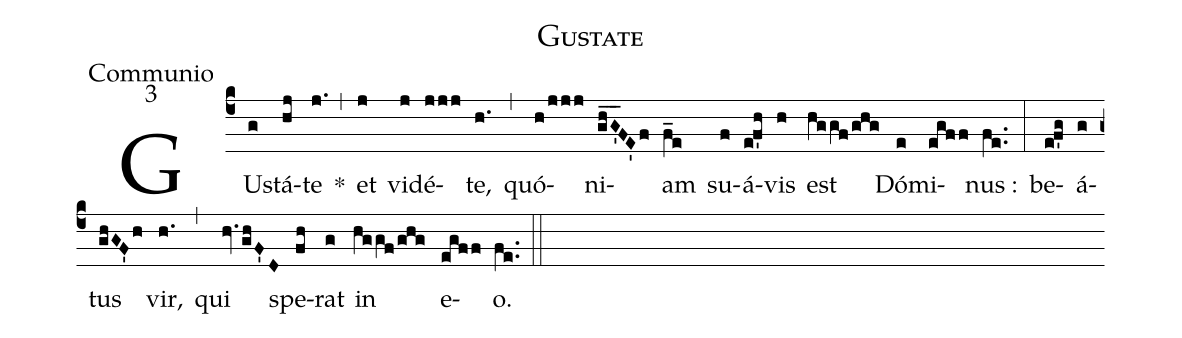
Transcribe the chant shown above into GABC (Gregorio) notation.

name:Gustate;
office-part:Communio;
mode:3;
%%
(c4) GU(g)stá(hj)te(j.) *(,) et(j) vi(j)dé(jjj)te,(h.) (,) quó(h/jjj)ni(gh_G'_FE'f)am(f_e) su(f)á(ef'h)vis(h) est(hggf/ghg) Dó(e)mi(egff)nus :(fe..) (:) be(ef'g)á(g)tus(ghGF'h) vir,(h.) (,) qui(hv.ghF'D) spe(fh)rat(g) in(hggf/ghg) e(egff)o.(fe..) (::)
